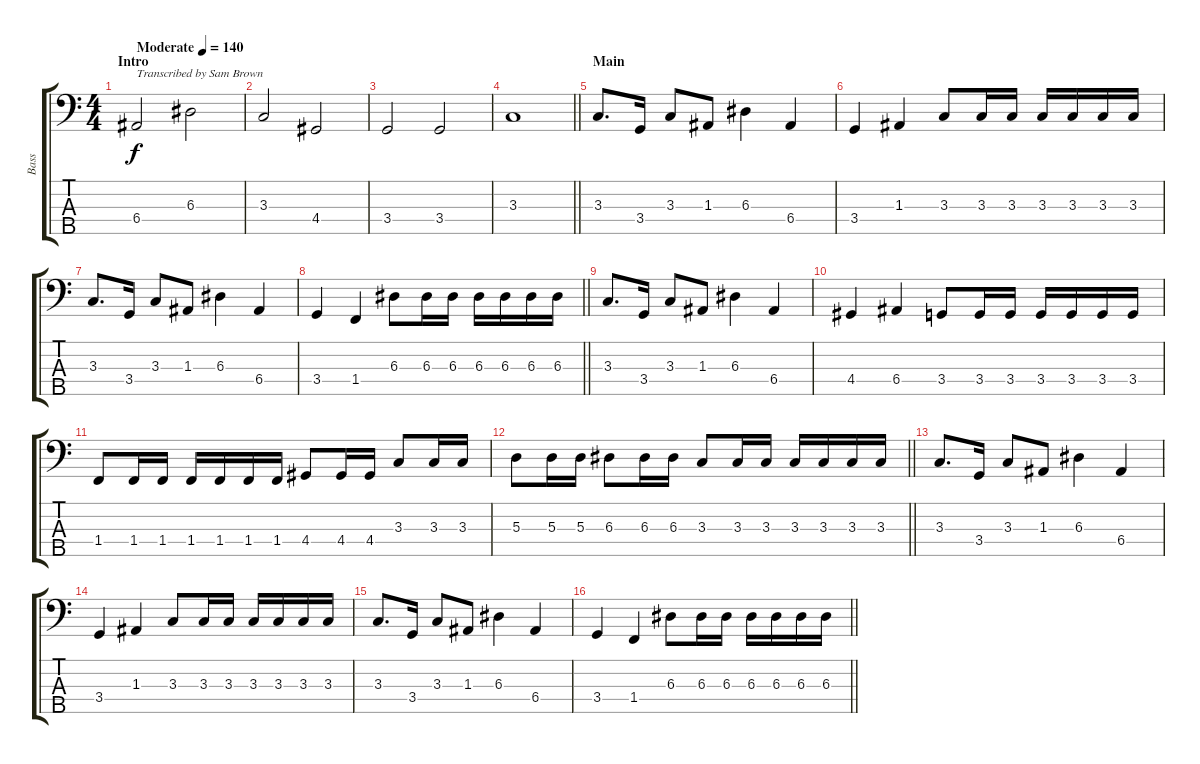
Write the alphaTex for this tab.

\track ("Bass" "Bass") {instrument electricbassfinger}
\staff {score tabs}
\tuning (G2 D2 A1 E1 B0) {hide}
\ts (4 4)
\section ("" "Intro")
\tempo (140 "Moderate")
\clef f4
\ks c
6.4.2{txt "Transcribed by Sam Brown" dy f instrument electricbassfinger} 6.3.2 |
3.3.2 4.4.2 |
3.4.2 3.4.2 |
\barLineRight lightlight
3.3.1 |
\section ("" "Main")
3.3.8{d} 3.4.16 3.3.8 1.3.8 6.3.4 6.4.4 |
3.4.4 1.3.4 3.3.8 3.3.16 3.3.16 3.3.16 3.3.16 3.3.16 3.3.16 |
3.3.8{d} 3.4.16 3.3.8 1.3.8 6.3.4 6.4.4 |
\barLineRight lightlight
3.4.4 1.4.4 6.3.8 6.3.16 6.3.16 6.3.16 6.3.16 6.3.16 6.3.16 |
\section ("" "")
3.3.8{d} 3.4.16 3.3.8 1.3.8 6.3.4 6.4.4 |
4.4.4 6.4.4 3.4.8 3.4.16 3.4.16 3.4.16 3.4.16 3.4.16 3.4.16 |
1.4.8 1.4.16 1.4.16 1.4.16 1.4.16 1.4.16 1.4.16 4.4.8 4.4.16 4.4.16 3.3.8 3.3.16 3.3.16 |
\barLineRight lightlight
5.3.8 5.3.16 5.3.16 6.3.8 6.3.16 6.3.16 3.3.8 3.3.16 3.3.16 3.3.16 3.3.16 3.3.16 3.3.16 |
\section ("" "")
3.3.8{d} 3.4.16 3.3.8 1.3.8 6.3.4 6.4.4 |
3.4.4 1.3.4 3.3.8 3.3.16 3.3.16 3.3.16 3.3.16 3.3.16 3.3.16 |
3.3.8{d} 3.4.16 3.3.8 1.3.8 6.3.4 6.4.4 |
\barLineRight lightlight
3.4.4 1.4.4 6.3.8 6.3.16 6.3.16 6.3.16 6.3.16 6.3.16 6.3.16
